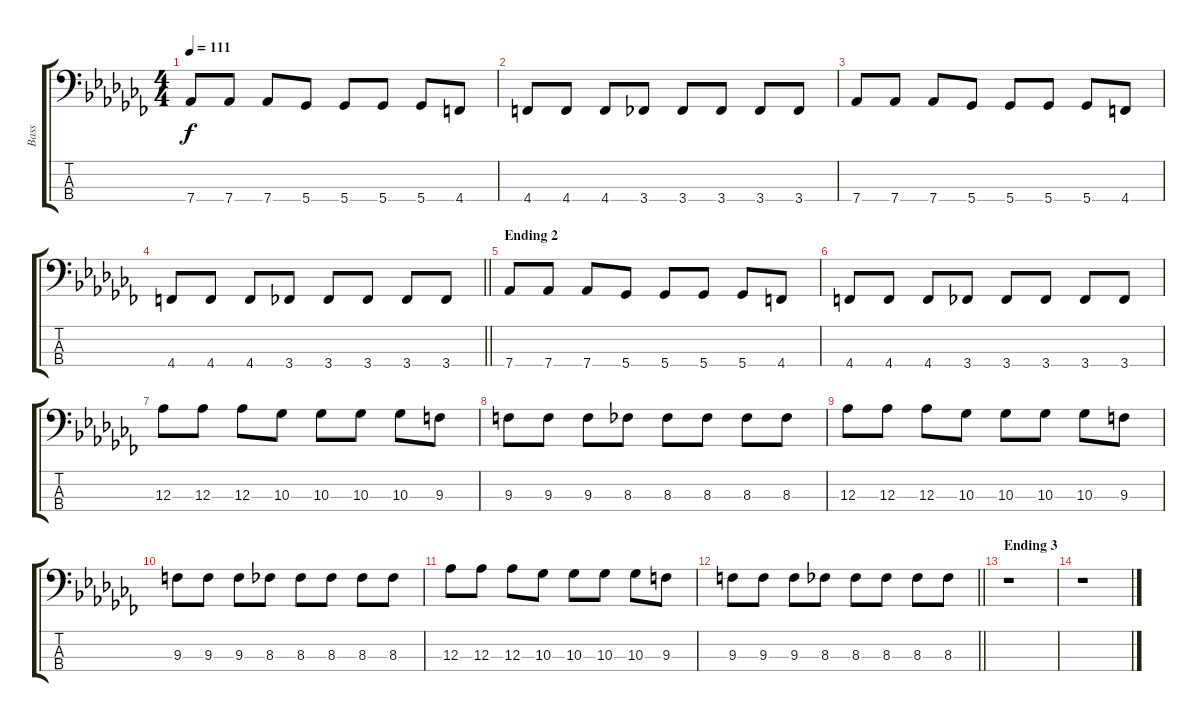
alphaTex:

\track ("Bass" "Bass") {instrument electricbasspick}
\staff {score tabs}
\tuning (Gb2 Db2 Ab1 Db1) {hide}
\ts (4 4)
\tempo 111
\clef f4
\ks abminor
7.4.8{dy f} 7.4.8 7.4.8 5.4.8 5.4.8 5.4.8 5.4.8 4.4.8 |
4.4.8 4.4.8 4.4.8 3.4.8 3.4.8 3.4.8 3.4.8 3.4.8 |
7.4.8 7.4.8 7.4.8 5.4.8 5.4.8 5.4.8 5.4.8 4.4.8 |
\barLineRight lightlight
4.4.8 4.4.8 4.4.8 3.4.8 3.4.8 3.4.8 3.4.8 3.4.8 |
\section ("" "Ending 2")
7.4.8 7.4.8 7.4.8 5.4.8 5.4.8 5.4.8 5.4.8 4.4.8 |
4.4.8 4.4.8 4.4.8 3.4.8 3.4.8 3.4.8 3.4.8 3.4.8 |
12.3.8 12.3.8 12.3.8 10.3.8 10.3.8 10.3.8 10.3.8 9.3.8 |
9.3.8 9.3.8 9.3.8 8.3.8 8.3.8 8.3.8 8.3.8 8.3.8 |
12.3.8 12.3.8 12.3.8 10.3.8 10.3.8 10.3.8 10.3.8 9.3.8 |
9.3.8 9.3.8 9.3.8 8.3.8 8.3.8 8.3.8 8.3.8 8.3.8 |
12.3.8 12.3.8 12.3.8 10.3.8 10.3.8 10.3.8 10.3.8 9.3.8 |
\barLineRight lightlight
9.3.8 9.3.8 9.3.8 8.3.8 8.3.8 8.3.8 8.3.8 8.3.8 |
\section ("" "Ending 3")
r.1 |
r.1
